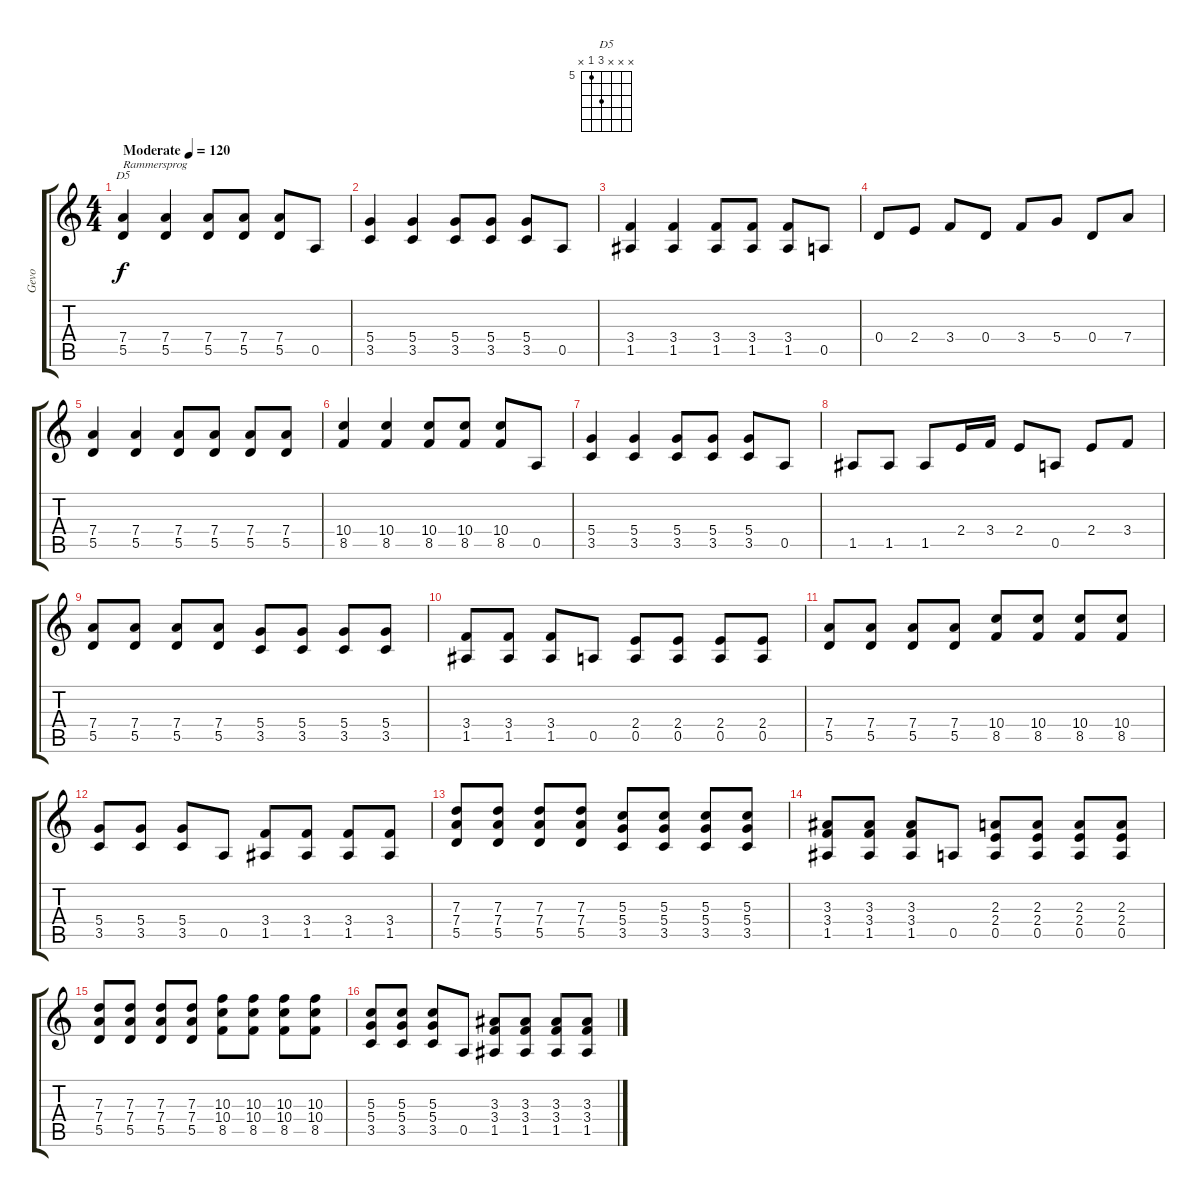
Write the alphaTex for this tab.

\track ("Gevo" "Gevo") {instrument distortionguitar}
\staff {score tabs}
\tuning (E4 B3 G3 D3 A2 E2) {hide}
\chord ("D5" x x x 7 5 x) {firstfret 5}
\ts (4 4)
\tempo (120 "Moderate")
\clef g2
\ks c
(7.4 5.5).4{ch "D5" txt "Rammersprog" dy f instrument distortionguitar} (7.4 5.5).4 (7.4 5.5).8 (7.4 5.5).8 (7.4 5.5).8 0.5.8 |
(5.4 3.5).4 (5.4 3.5).4 (5.4 3.5).8 (5.4 3.5).8 (5.4 3.5).8 0.5.8 |
(3.4 1.5).4 (3.4 1.5).4 (3.4 1.5).8 (3.4 1.5).8 (3.4 1.5).8 0.5.8 |
0.4.8 2.4.8 3.4.8 0.4.8 3.4.8 5.4.8 0.4.8 7.4.8 |
(7.4 5.5).4 (7.4 5.5).4 (7.4 5.5).8 (7.4 5.5).8 (7.4 5.5).8 (7.4 5.5).8 |
(10.4 8.5).4 (10.4 8.5).4 (10.4 8.5).8 (10.4 8.5).8 (10.4 8.5).8 0.5.8 |
(5.4 3.5).4 (5.4 3.5).4 (5.4 3.5).8 (5.4 3.5).8 (5.4 3.5).8 0.5.8 |
1.5.8 1.5.8 1.5.8 2.4.16 3.4.16 2.4.8 0.5.8 2.4.8 3.4.8 |
(7.4 5.5).8 (7.4 5.5).8 (7.4 5.5).8 (7.4 5.5).8 (5.4 3.5).8 (5.4 3.5).8 (5.4 3.5).8 (5.4 3.5).8 |
(3.4 1.5).8 (3.4 1.5).8 (3.4 1.5).8 0.5.8 (2.4 0.5).8 (2.4 0.5).8 (2.4 0.5).8 (2.4 0.5).8 |
(7.4 5.5).8 (7.4 5.5).8 (7.4 5.5).8 (7.4 5.5).8 (10.4 8.5).8 (10.4 8.5).8 (10.4 8.5).8 (10.4 8.5).8 |
(5.4 3.5).8 (5.4 3.5).8 (5.4 3.5).8 0.5.8 (3.4 1.5).8 (3.4 1.5).8 (3.4 1.5).8 (3.4 1.5).8 |
(7.3 7.4 5.5).8 (7.3 7.4 5.5).8 (7.3 7.4 5.5).8 (7.3 7.4 5.5).8 (5.3 5.4 3.5).8 (5.3 5.4 3.5).8 (5.3 5.4 3.5).8 (5.3 5.4 3.5).8 |
(3.3 3.4 1.5).8 (3.3 3.4 1.5).8 (3.3 3.4 1.5).8 0.5.8 (2.3 2.4 0.5).8 (2.3 2.4 0.5).8 (2.3 2.4 0.5).8 (2.3 2.4 0.5).8 |
(7.3 7.4 5.5).8 (7.3 7.4 5.5).8 (7.3 7.4 5.5).8 (7.3 7.4 5.5).8 (10.3 10.4 8.5).8 (10.3 10.4 8.5).8 (10.3 10.4 8.5).8 (10.3 10.4 8.5).8 |
(5.3 5.4 3.5).8 (5.3 5.4 3.5).8 (5.3 5.4 3.5).8 0.5.8 (3.3 3.4 1.5).8 (3.3 3.4 1.5).8 (3.3 3.4 1.5).8 (3.3 3.4 1.5).8
